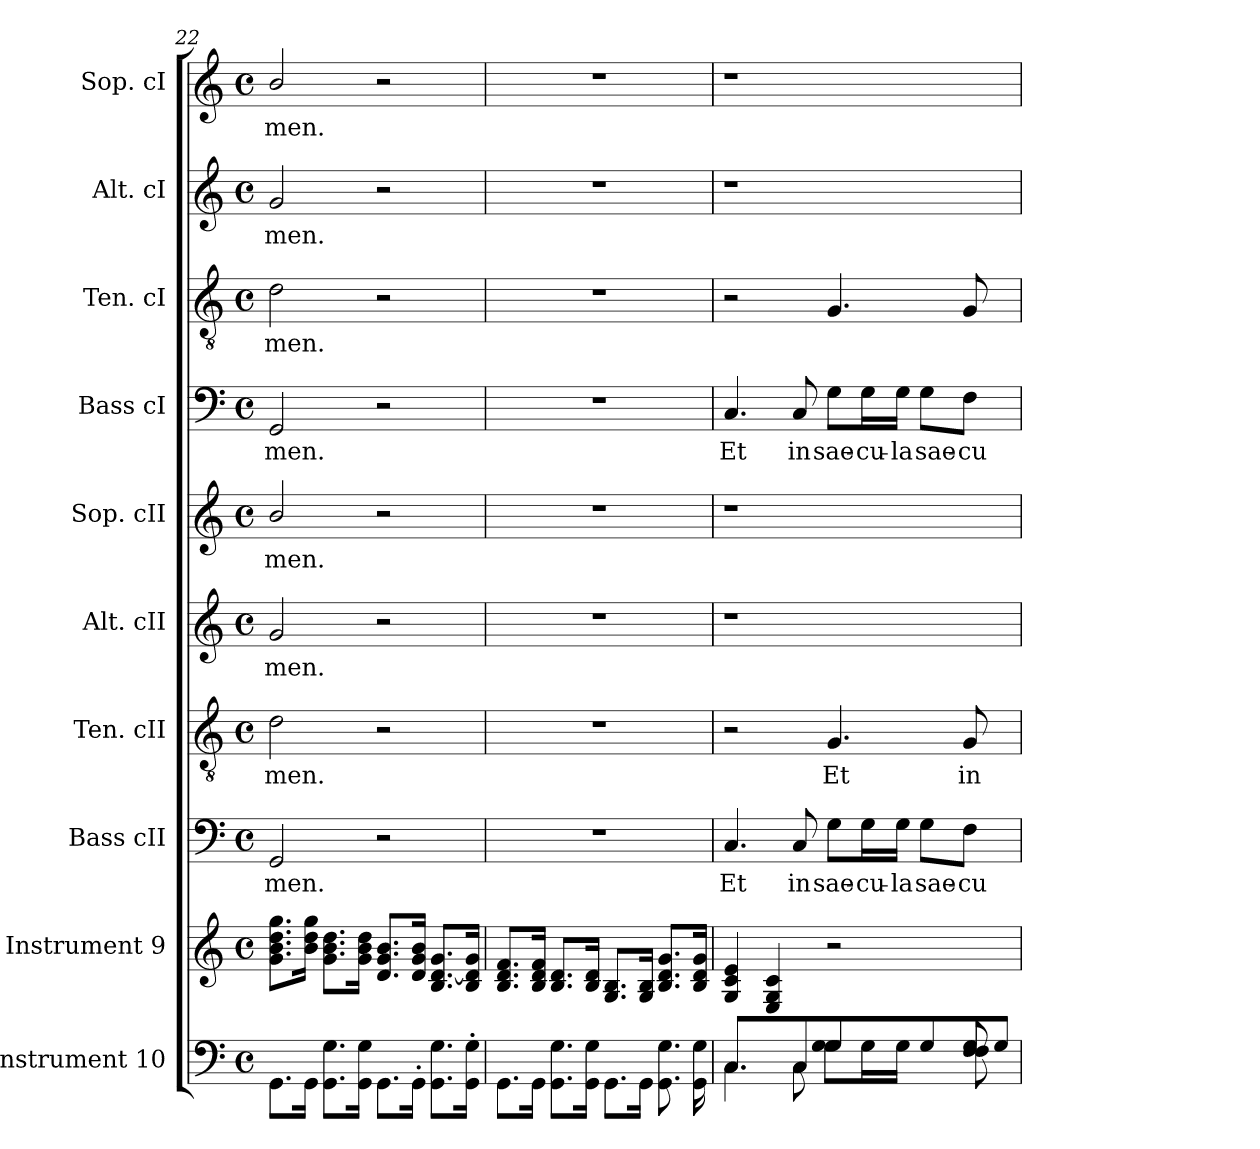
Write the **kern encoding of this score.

**kern	**kern	**kern	**text	**kern	**text	**kern	**text	**kern	**text	**kern	**text	**kern	**text	**kern	**text	**kern	**text
*part10	*part9	*part8	*part8	*part7	*part7	*part6	*part6	*part5	*part5	*part4	*part4	*part3	*part3	*part2	*part2	*part1	*part1
*staff10	*staff9	*staff8	*staff8	*staff7	*staff7	*staff6	*staff6	*staff5	*staff5	*staff4	*staff4	*staff3	*staff3	*staff2	*staff2	*staff1	*staff1
*I"Instrument 10	*I"Instrument 9	*I"Bass cII	*	*I"Ten. cII	*	*I"Alt. cII	*	*I"Sop. cII	*	*I"Bass cI	*	*I"Ten. cI	*	*I"Alt. cI	*	*I"Sop. cI	*
*	*	*I'Bass cII	*	*I'Ten. cII	*	*I'Alt. cII	*	*I'Sop. cII	*	*I'Bass cI	*	*I'Ten. cI	*	*I'Alt. cI	*	*I'Sop. cI	*
*clefF4	*clefG2	*clefF4	*	*clefGv2	*	*clefG2	*	*clefG2	*	*clefF4	*	*clefGv2	*	*clefG2	*	*clefG2	*
*k[]	*k[]	*k[]	*	*k[]	*	*k[]	*	*k[]	*	*k[]	*	*k[]	*	*k[]	*	*k[]	*
*C:	*C:	*C:	*	*C:	*	*C:	*	*C:	*	*C:	*	*C:	*	*C:	*	*C:	*
*M4/4	*M4/4	*M4/4	*	*M4/4	*	*M4/4	*	*M4/4	*	*M4/4	*	*M4/4	*	*M4/4	*	*M4/4	*
*met(c)	*met(c)	*met(c)	*	*met(c)	*	*met(c)	*	*met(c)	*	*met(c)	*	*met(c)	*	*met(c)	*	*met(c)	*
=22	=22	=22	=22	=22	=22	=22	=22	=22	=22	=22	=22	=22	=22	=22	=22	=22	=22
!	!	!	!LO:LY:b:cj	!	!LO:LY:b:cj	!	!LO:LY:b:cj	!	!LO:LY:b:cj	!	!LO:LY:b:cj	!	!LO:LY:b:cj	!	!LO:LY:b:cj	!	!LO:LY:b:cj
8.GG\L	8.gg\ 8.dd\ 8.b\ 8.g\L	2GG/	-men.	2d\	-men.	2g/	-men.	2b/	-men.	2GG/	-men.	2d\	-men.	2g/	-men.	2b/	-men.
16GG\J	16gg\ 16dd\ 16b\J	.	.	.	.	.	.	.	.	.	.	.	.	.	.	.	.
8.G\ 8.GG\L	8.dd\ 8.b\ 8.g\L	.	.	.	.	.	.	.	.	.	.	.	.	.	.	.	.
16G\ 16GG\J	16dd\ 16b\ 16g\J	.	.	.	.	.	.	.	.	.	.	.	.	.	.	.	.
8.GG\L	8.b/ 8.g/ 8.d/L	2r	.	2r	.	2r	.	2r	.	2r	.	2r	.	2r	.	2r	.
16GG'<\J	16b/ 16g/ 16d/J	.	.	.	.	.	.	.	.	.	.	.	.	.	.	.	.
8.G\ 8.GG\L	8.g/ [<8.d/ 8.B/L	.	.	.	.	.	.	.	.	.	.	.	.	.	.	.	.
16G\'< 16GG\'<J	16g/ 16d/] 16B/J	.	.	.	.	.	.	.	.	.	.	.	.	.	.	.	.
!!LO:PB:g=z
=23	=23	=23	=23	=23	=23	=23	=23	=23	=23	=23	=23	=23	=23	=23	=23	=23	=23
8.GG\L	8.f/ 8.B/ 8.d/L	1r	.	1r	.	1r	.	1r	.	1r	.	1r	.	1r	.	1r	.
16GG\J	16f/ 16d/ 16B/J	.	.	.	.	.	.	.	.	.	.	.	.	.	.	.	.
8.G\ 8.GG\L	8.d/ 8.B/L	.	.	.	.	.	.	.	.	.	.	.	.	.	.	.	.
16G\ 16GG\J	16d/ 16B/J	.	.	.	.	.	.	.	.	.	.	.	.	.	.	.	.
8.GG\L	8.B/ 8.G/L	.	.	.	.	.	.	.	.	.	.	.	.	.	.	.	.
16GG\J	16B/ 16G/J	.	.	.	.	.	.	.	.	.	.	.	.	.	.	.	.
8.G\ 8.GG\	8.g/ 8.d/ 8.B/L	.	.	.	.	.	.	.	.	.	.	.	.	.	.	.	.
16G\ 16GG\	16g/ 16d/ 16B/J	.	.	.	.	.	.	.	.	.	.	.	.	.	.	.	.
=24	=24	=24	=24	=24	=24	=24	=24	=24	=24	=24	=24	=24	=24	=24	=24	=24	=24
*^	*	*	*	*	*	*	*	*	*	*	*	*	*	*	*	*	*
*	*^	*	*	*	*	*	*	*	*	*	*	*	*	*	*	*	*	*
*	*	*^	*	*	*	*	*	*	*	*	*	*	*	*	*	*	*	*	*
!	!	!	!	!	!	!LO:LY:b:cj	!	!	!	!	!	!	!	!LO:LY:b:cj	!	!	!	!	!	!
4.C/	4.C\	2..ryy	2..ryy	4e/ 4c/ 4G/	4.C/	Et	2r	.	1r	.	1r	.	4.C/	Et	2r	.	1r	.	1r	.
.	.	.	.	4c/ 4G/ 4E/	.	.	.	.	.	.	.	.	.	.	.	.	.	.	.	.
!	!	!	!	!	!	!LO:LY:b:cj	!	!	!	!	!	!	!	!LO:LY:b:cj	!	!	!	!	!	!
8C/	8C\	.	.	.	8C/	in	.	.	.	.	.	.	8C/	in	.	.	.	.	.	.
!	!	!	!	!	!	!LO:LY:b:cj	!	!LO:LY:b:cj	!	!	!	!	!	!LO:LY:b:cj	!	!LO:LY:b:cj	!	!	!	!
4G/	8G\ 8G\L	.	.	2r	8G\L	sae-	4.G/	Et	.	.	.	.	8G\L	sae-	4.G/	.	.	.	.	.
!	!	!	!	!	!	!LO:LY:b:cj	!	!	!	!	!	!	!	!LO:LY:b:cj	!	!	!	!	!	!
.	16G\	.	.	.	16G\L	-cu-	.	.	.	.	.	.	16G\	-cu-	.	.	.	.	.	.
!	!	!	!	!	!	!LO:LY:b:cj	!	!	!	!	!	!	!	!LO:LY:b:cj	!	!	!	!	!	!
.	16G\J	.	.	.	16G\JJ	-la	.	.	.	.	.	.	16G\J	-la	.	.	.	.	.	.
!	!	!	!	!	!	!LO:LY:b:cj	!	!	!	!	!	!	!	!LO:LY:b:cj	!	!	!	!	!	!
8G\L	4.ryy	.	.	.	8G\L	sae-	.	.	.	.	.	.	8G\L	sae-	.	.	.	.	.	.
!	!	!	!	!	!	!LO:LY:b:cj	!	!LO:LY:b:cj	!	!	!	!	!	!LO:LY:b:cj	!	!LO:LY:b:cj	!	!	!	!
8G/J	.	8F\	8F/	.	8F\J	-cu-	8G/	in	.	.	.	.	8F\J	-cu-	8G/	.	.	.	.	.
8G\J	.	8ryy	8ryy	8ryy	8ryy	.	8ryy	.	8ryy	.	8ryy	.	8ryy	.	8ryy	.	8ryy	.	8ryy	.
*v	*v	*v	*v	*	*	*	*	*	*	*	*	*	*	*	*	*	*	*	*	*
=	=	=	=	=	=	=	=	=	=	=	=	=	=	=	=	=	=
*-	*-	*-	*-	*-	*-	*-	*-	*-	*-	*-	*-	*-	*-	*-	*-	*-	*-
